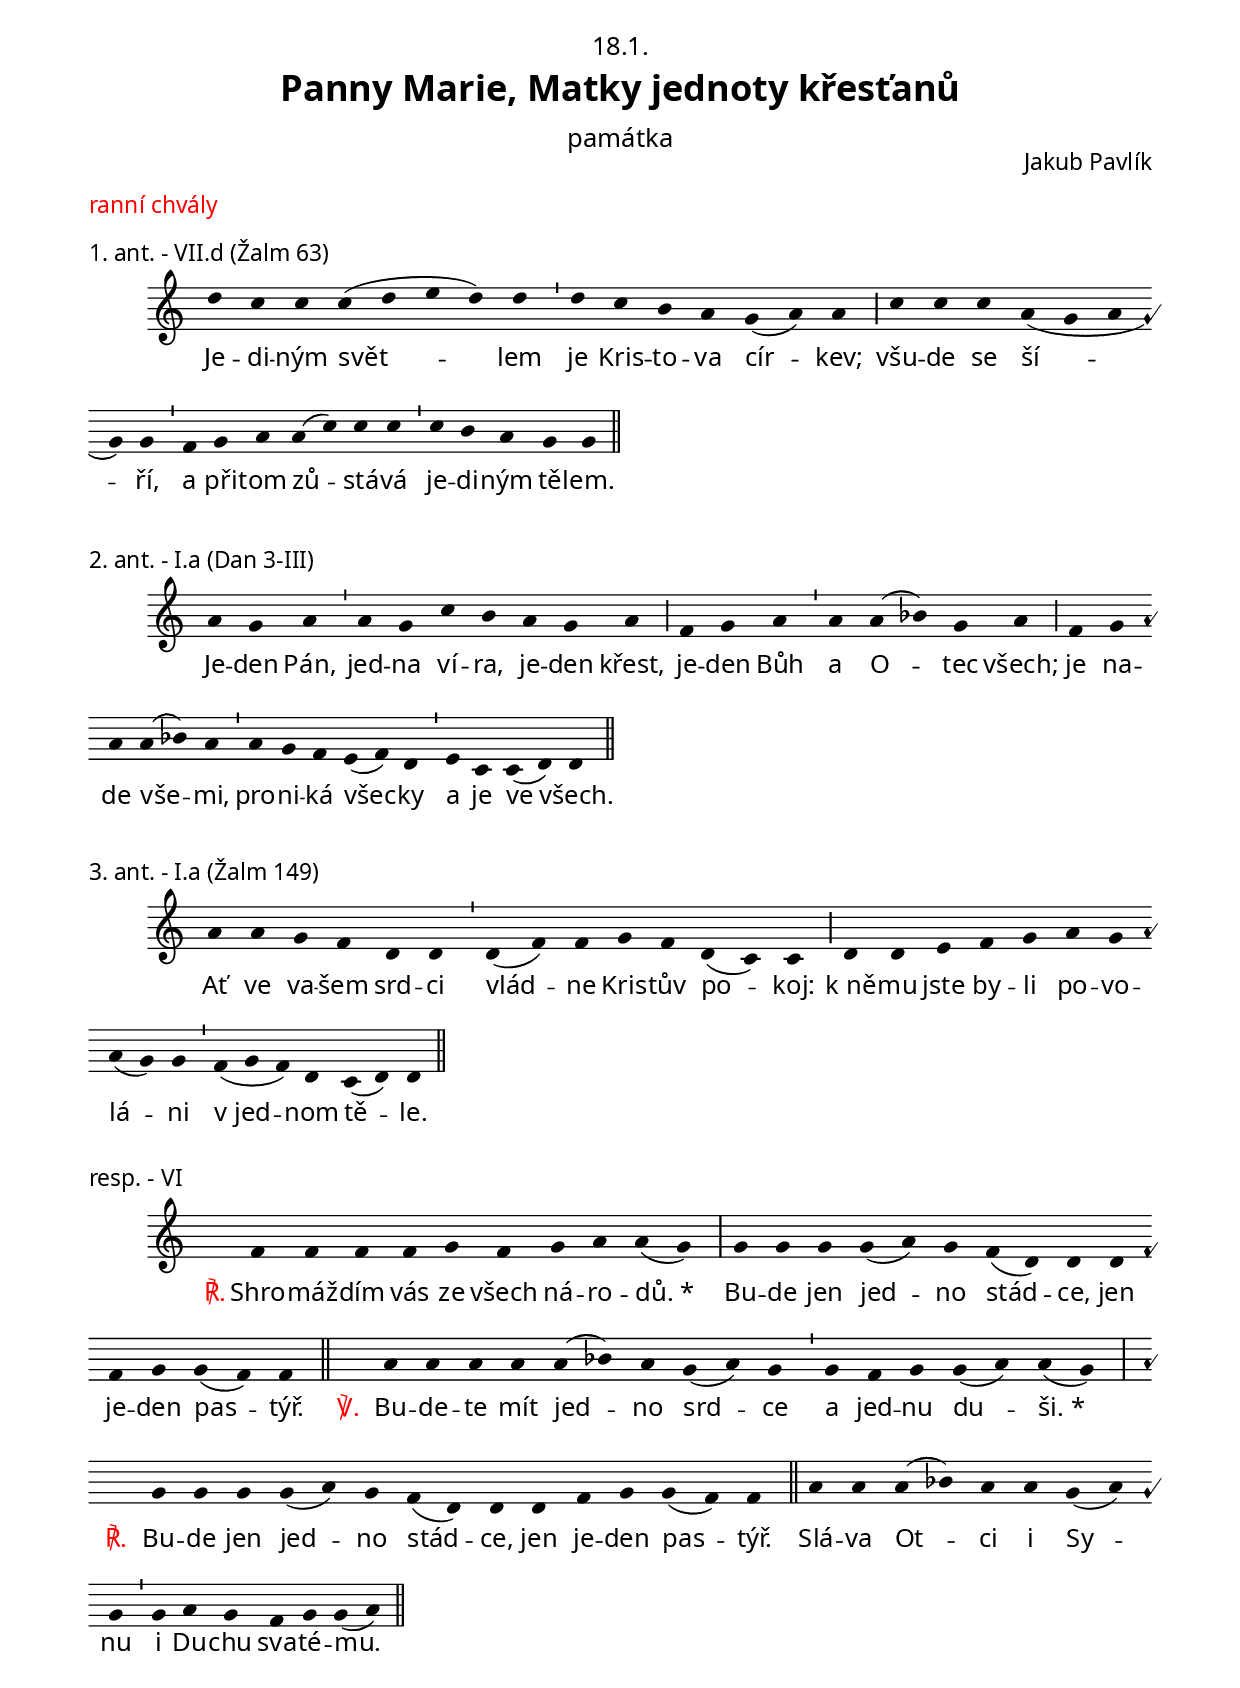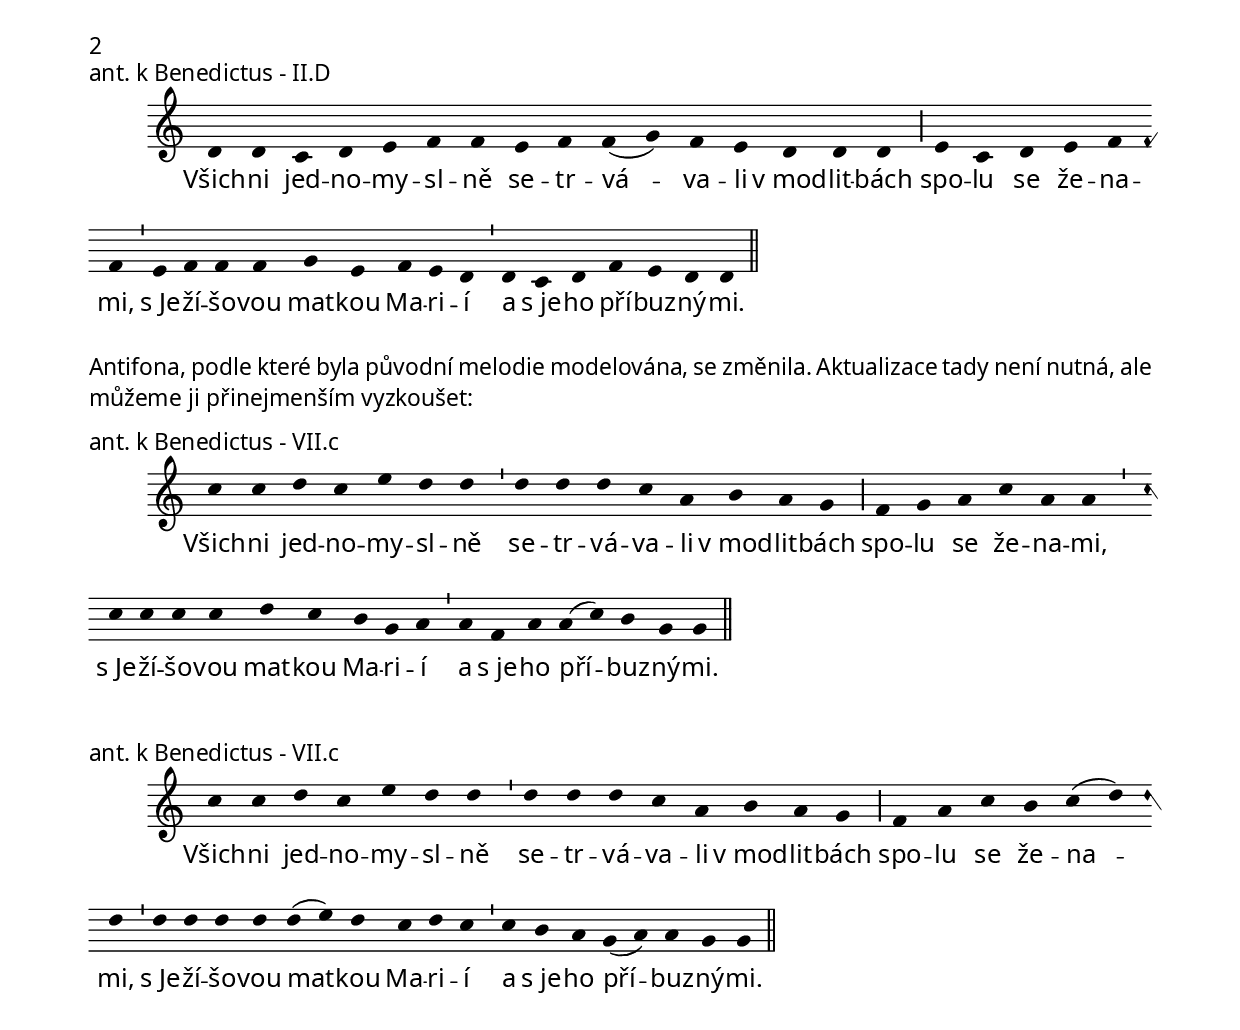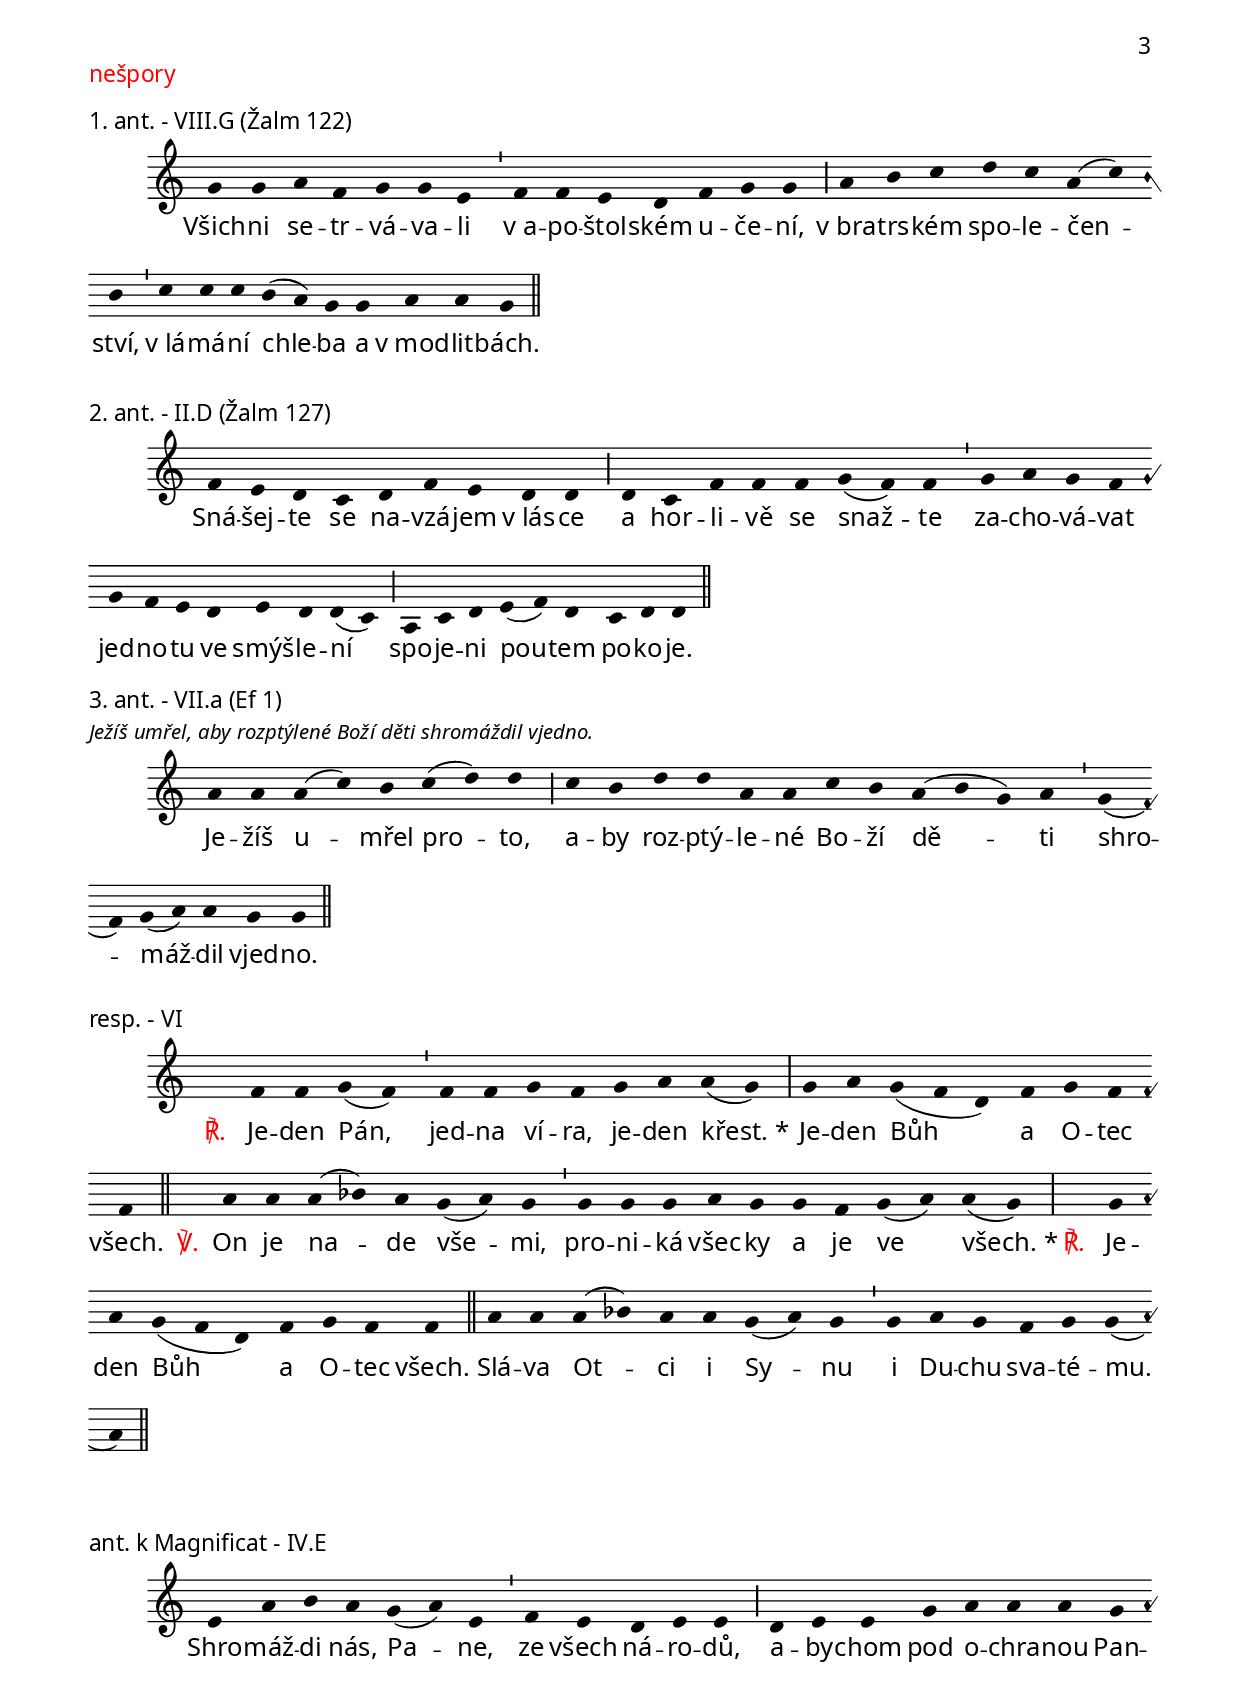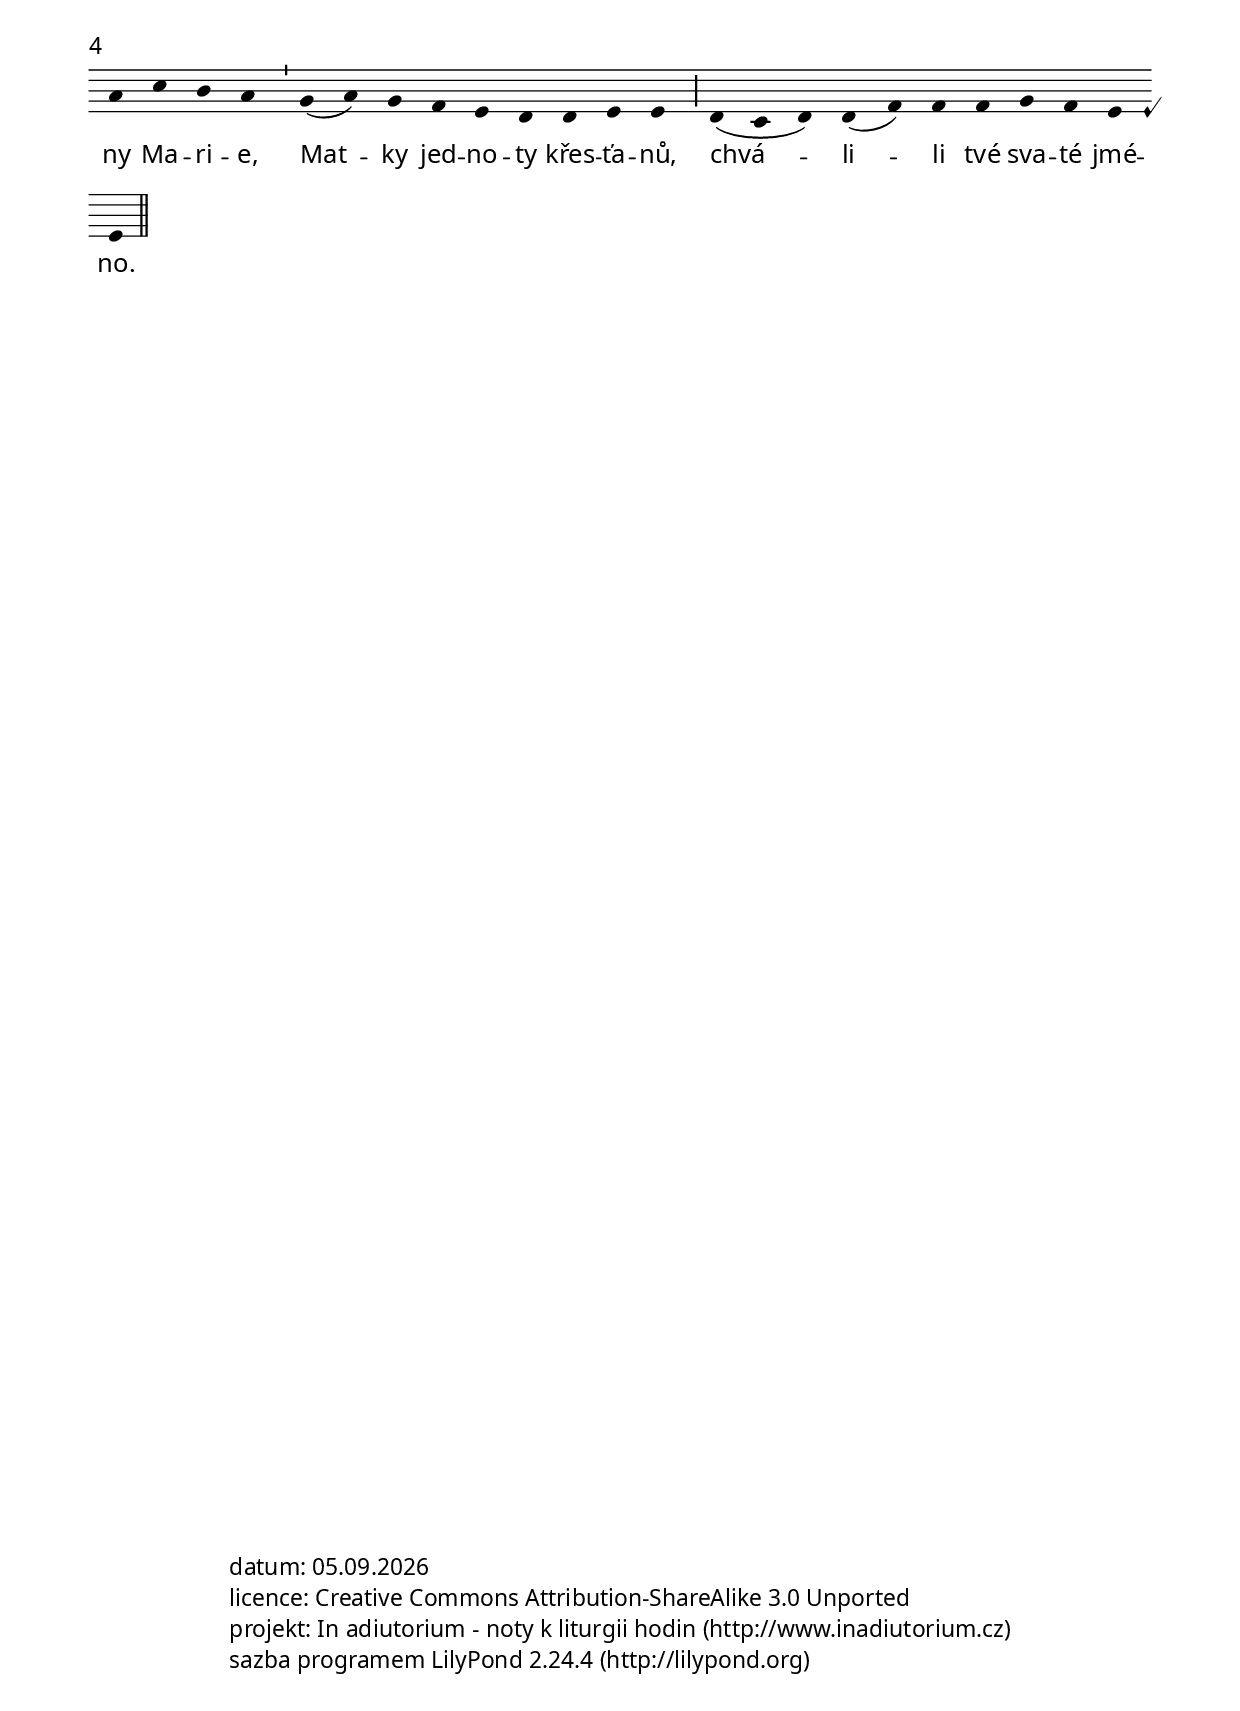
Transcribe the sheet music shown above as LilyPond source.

\version "2.16.0"

\include "../spolecne.ly"
\include "../dilyresponsorii.ly"

\header {
  title = \markup\titleSvatek
            "Panny Marie, Matky jednoty křesťanů"
            památka
            18.1.
  composer = "Jakub Pavlík"
}

\markup {\nadpisHodinka {"ranní chvály"}}

\score {
  \relative c'' {
    \choralniRezim
    d4 c c c( d e d) d \barMin
    d c b a g( a) a \barMaior
    c c c a( g a g) g \barMin
    f g a a( c) c c \barMin
    c b a g g \barFinalis
  }
  \addlyrics {
    Je -- di -- ným svět -- lem
    je Kris -- to -- va cír -- kev;
    všu -- de se ší -- ří,
    a při -- tom zů -- stá -- vá
    je -- di -- ným tě -- lem.
  }
  \header {
    quid = "1. ant."
    modus = "VII"
    differentia = "d"
    psalmus = "Žalm 63"
    id = "rch-a1"
    piece = \markup {\sestavTitulek}
  }
}

\score {
  \relative c'' {
    \choralniRezim
    a4 g a \barMin a g c b a g a \barMaior
    f g a \barMin a a( bes) g a \barMaior
    f g a a( bes) a \barMin
    a g f e( f) d \barMin
    e c c( d) d \barFinalis
  }
  \addlyrics {
    Je -- den Pán, jed -- na ví -- ra, je -- den křest,
    je -- den Bůh a O -- tec všech;
    je na -- de vše -- mi,
    pro -- ni -- ká všec -- ky
    a je ve všech.
  }
  \header {
    quid = "2. ant."
    modus = "I"
    differentia = "a"
    psalmus = "Dan 3-III"
    placet = "zkusit alternativy"
    id = "rch-a2"
    piece = \markup {\sestavTitulek}
  }
}

\score {
  \relative c'' {
    \choralniRezim
    a4 a g f d d \barMin
    d( f) f g f d( c) c \barMaior
    d d e f g a g a( g) g \barMin
    f( g f) d c( d) d \barFinalis
  }
  \addlyrics {
    Ať ve va -- šem srd -- ci vlád -- ne Kris -- tův po -- koj:
    k_ně -- mu jste by -- li po -- vo -- lá -- ni
    v_jed -- nom tě -- le.
  }
  \header {
    quid = "3. ant."
    modus = "I"
    differentia = "a"
    psalmus = "Žalm 149"
    fial = "antifony/velikonoce_tyden4.ly#ne-1ne-a1?rozsireno"
    id = "rch-a3"
    piece = \markup {\sestavTitulek}
  }
}

\score {
  \relative c' {
    \choralniRezim

    % R
    \neviditelna f
    f4 f f f g f g a a( g) \barMax
    g g g g( a) g f( d) d d f g g( f) f \barFinalis
    % V
    \neviditelna a
    a4 a a a a( bes) a g( a) g \barMin
    g f g g( a) a( g) \barMax
    % R
    \neviditelna a
    g g g g( a) g f( d) d d f g g( f) f \barFinalis
    % Slava
    \respVIdoxologie \barFinalis
  }
  \addlyrics {
    \Response Shro -- máž -- dím vás ze všech ná -- ro -- dů._*
    Bu -- de jen jed -- no stád -- ce, jen je -- den pas -- týř.
    \Verse Bu -- de -- te mít jed -- no srd -- ce
    a jed -- nu du -- ši._*
    \Response Bu -- de jen jed -- no stád -- ce, jen je -- den pas -- týř.
    \textRespDoxologie
  }
  \header {
    quid = "resp."
    modus = "VI"
    id = "rch-r"
    piece = \markup {\sestavTitulekResp}
  }
}

\pageBreak

\score {
  \relative c' {
    \choralniRezim
    d4 d c d e f f
    e f f( g) f e d d d \barMaior
    e c d e f f \barMin
    e f f f g e f e d \barMin
    d c d f e d d \barFinalis
  }
  \addlyrics {
    Všich -- ni jed -- no -- my -- sl -- ně
    se -- tr -- vá -- va -- li v_mod -- lit -- bách
    spo -- lu se že -- na -- mi,
    s_Je -- ží -- šo -- vou mat -- kou Ma -- ri -- í
    a s_je -- ho pří -- buz -- ný -- mi.
  }
  \header {
    quid = "ant. k Benedictus"
    modus = "II"
    differentia = "D"
    psalmus = ""
    fons = "volne podle (neprilis povedene): marianske commune, tercie"
    fial = "fial://commune/commune_maria.ly#tercie?volne"
    id = "rch-aben"
    piece = \markup {\sestavTitulekBezZalmu}
  }
}

\markup\justify{
  Antifona, podle které byla původní melodie modelována, se změnila.
  Aktualizace tady není nutná, ale můžeme ji přinejmenším vyzkoušet:
}

\score {
  \relative c'' {
    \choralniRezim
    \choralniRezim
    c4 c d c e d d \barMin
    d d d c a b a g \barMaior
    f g a c a a \barMin
    c c c c d c b g a \barMin
    a f a a( c) b g g \barFinalis
  }
  \addlyrics {
    Všich -- ni jed -- no -- my -- sl -- ně
    se -- tr -- vá -- va -- li v_mod -- lit -- bách
    spo -- lu se že -- na -- mi,
    s_Je -- ží -- šo -- vou mat -- kou Ma -- ri -- í
    a s_je -- ho pří -- buz -- ný -- mi.
  }
  \header {
    quid = "ant. k Benedictus"
    modus = "VII"
    differentia = "c"
    psalmus = ""
    fial = "fial://commune/commune_maria.ly#tercie?zacatek"
    id = "rch-aben"
    piece = \markup {\sestavTitulekBezZalmu}
  }
}

\score {
  \relative c'' {
    \choralniRezim
    \choralniRezim
    c4 c d c e d d \barMin
    d d d c a b a g \barMaior
    f a c b c( d) d \barMin
    d d d d d( e) d c d c \barMin
    c b a g( a) a g g \barFinalis
  }
  \addlyrics {
    Všich -- ni jed -- no -- my -- sl -- ně
    se -- tr -- vá -- va -- li v_mod -- lit -- bách
    spo -- lu se že -- na -- mi,
    s_Je -- ží -- šo -- vou mat -- kou Ma -- ri -- í
    a s_je -- ho pří -- buz -- ný -- mi.
  }
  \header {
    quid = "ant. k Benedictus"
    modus = "VII"
    differentia = "c"
    psalmus = ""
    fial = "fial://commune/commune_maria.ly#tercie?zacatek"
    id = "rch-aben"
    piece = \markup {\sestavTitulekBezZalmu}
  }
}

\pageBreak

\markup {\nadpisHodinka {"nešpory"}}

\score {
  \relative c'' {
    \choralniRezim
    g4 g a f g g e \barMin
    f f e d f g g \barMaior
    a b c d c a( c) b \barMin
    c c c b( a) g g a a g \barFinalis
  }
  \addlyrics {
    Všich -- ni se -- tr -- vá -- va -- li
    v_a -- po -- štol -- ském u -- če -- ní,
    v_bra -- trs -- kém spo -- le -- čen -- ství,
    v_lá -- má -- ní chle -- ba a v_mod -- lit -- bách.
  }
  \header {
    quid = "1. ant."
    modus = "VIII"
    differentia = "G"
    psalmus = "Žalm 122"
    id = "ne-a1"
    piece = \markup {\sestavTitulek}
  }
}

\score {
  \relative c' {
    \choralniRezim
    f4 e d c d f e d d \barMaior
    d c f f f g( f) f \barMin
    g a g f g f e d e d d( c) \barMaior
    a c d e( f) d c d d \barFinalis
  }
  \addlyrics {
    Sná -- šej -- te se na -- vzá -- jem v_lás -- ce
    a hor -- li -- vě se snaž -- te
    za -- cho -- vá -- vat jed -- no -- tu ve smýš -- le -- ní
    spo -- je -- ni pou -- tem po -- ko -- je.
  }
  \header {
    quid = "2. ant."
    modus = "II"
    differentia = "D"
    psalmus = "Žalm 127"
    id = "ne-a2"
    piece = \markup {\sestavTitulek}
  }
}

\score {
  \relative c'' {
    \choralniRezim
    a4 a a( c) b c( d) d \barMaior
    c b d d a a c b a( b g) a \barMin
    g( f) g( a) a g g \barFinalis
  }
  \addlyrics {
    Je -- žíš u -- mřel pro -- to,
    a -- by roz -- ptý -- le -- né Bo -- ží dě -- ti
    shro -- máž -- dil vjed -- no.
  }
  \header {
    textus_approbatus = "Ježíš umřel, aby rozptýlené Boží děti shromáždil vjedno."
    quid = "3. ant."
    modus = "VII"
    differentia = "a"
    psalmus = "Ef 1"
    fial = "antifony/pust_tyden5.ly#so-aben"
    id = "ne-a3"
    piece = \markup {\sestavTitulek}
  }
}

\score {
  \relative c' {
    \choralniRezim

    % R
    \neviditelna f
    f4 f g( f) \barMin f f g f g a a( g) \barMax
    g a g( f d) f g f f \barFinalis
    % V
    \neviditelna a
    a4 a a( bes) a g( a) g \barMin
    g g g a g g f g( a) a( g) \barMax
    % R
    \neviditelna a
    g a g( f d) f g f f \barFinalis
    % Slava
    \respVIdoxologie \barFinalis
  }
  \addlyrics {
    \Response Je -- den Pán, jed -- na ví -- ra, je -- den křest._*
    Je -- den Bůh a O -- tec všech.
    \Verse On je na -- de vše -- mi,
    pro -- ni -- ká všec -- ky a je ve všech._*
    \Response Je -- den Bůh a O -- tec všech.
    \textRespDoxologie
  }
  \header {
    quid = "resp."
    modus = "VI"
    id = "ne-r"
    piece = \markup {\sestavTitulekResp}
  }
}

\score {
  \relative c' {
    \choralniRezim
    e4 a b a g( a) e \barMin f e d e e \barMaior
    d e e g a a a g a c b a \barMin
    g( a) g f e d d e e \barMaior
    d( c d) d( f) f f g f e e \barFinalis
  }
  \addlyrics {
    Shro -- máž -- di nás, Pa -- ne, ze všech ná -- ro -- dů,
    a -- by -- chom pod o -- chra -- nou Pan -- ny Ma -- ri -- e,
    Mat -- ky jed -- no -- ty křes -- ťa -- nů,
    chvá -- li -- li tvé sva -- té jmé -- no.
  }
  \header {
    quid = "ant. k Magnificat"
    modus = "IV"
    differentia = "E"
    psalmus = ""
    id = "ne-amag"
    piece = \markup {\sestavTitulekBezZalmu}
  }
}